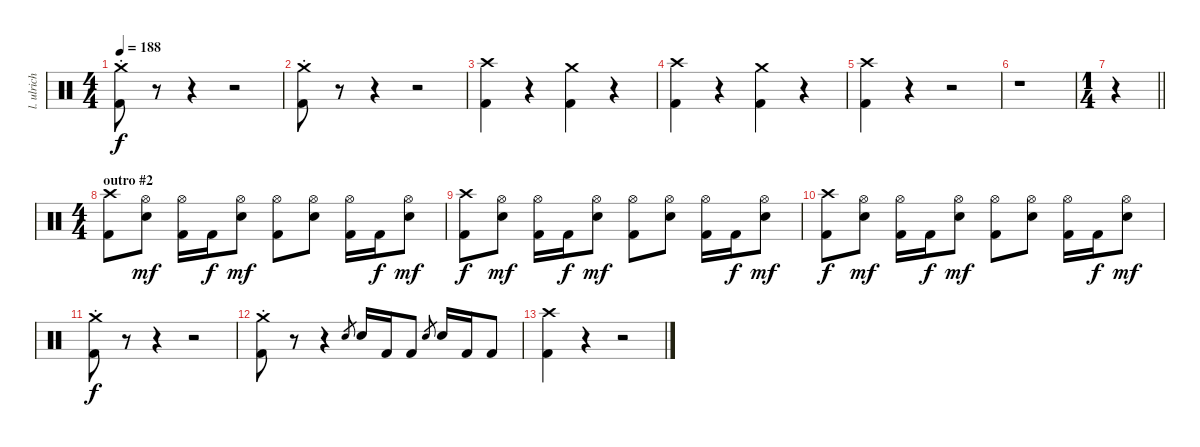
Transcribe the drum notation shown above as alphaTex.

\track ("l. ulrich - drums" "l. ulrich ") {instrument percussion}
\staff {score}
\articulation defaults
\ts (4 4)
\tempo 188
\clef neutral
\ks c
("Crash medium (hit)"{st} "Kick (hit) 2"{st}).8{dy f} r.8 r.4 r.2 |
("Crash medium (hit)"{st} "Kick (hit) 2"{st}).8 r.8 r.4 r.2 |
("Crash high (hit)" "Kick (hit) 2").4 r.4 ("Crash medium (hit)" "Kick (hit) 2").4 r.4 |
("Crash high (hit)" "Kick (hit) 2").4 r.4 ("Crash medium (hit)" "Kick (hit) 2").4 r.4 |
("Crash high (hit)" "Kick (hit) 2").4 r.4 r.2 |
r.1 |
\ts (1 4)
\barLineRight lightlight
r.4 |
\ts (4 4)
\section ("" "outro #2")
("Crash high (hit)" "Kick (hit) 2").8 ("Hi-Hat (open)" "Snare (hit) 2").8{dy mf} ("Hi-Hat (open)" "Kick (hit) 2").16 "Kick (hit) 2".16{dy f} ("Hi-Hat (open)" "Snare (hit) 2").8{dy mf} ("Hi-Hat (open)" "Kick (hit) 2").8 ("Hi-Hat (open)" "Snare (hit) 2").8 ("Hi-Hat (open)" "Kick (hit) 2").16 "Kick (hit) 2".16{dy f} ("Hi-Hat (open)" "Snare (hit) 2").8{dy mf} |
("Crash high (hit)" "Kick (hit) 2").8{dy f} ("Hi-Hat (open)" "Snare (hit) 2").8{dy mf} ("Hi-Hat (open)" "Kick (hit) 2").16 "Kick (hit) 2".16{dy f} ("Hi-Hat (open)" "Snare (hit) 2").8{dy mf} ("Hi-Hat (open)" "Kick (hit) 2").8 ("Hi-Hat (open)" "Snare (hit) 2").8 ("Hi-Hat (open)" "Kick (hit) 2").16 "Kick (hit) 2".16{dy f} ("Hi-Hat (open)" "Snare (hit) 2").8{dy mf} |
("Crash high (hit)" "Kick (hit) 2").8{dy f} ("Hi-Hat (open)" "Snare (hit) 2").8{dy mf} ("Hi-Hat (open)" "Kick (hit) 2").16 "Kick (hit) 2".16{dy f} ("Hi-Hat (open)" "Snare (hit) 2").8{dy mf} ("Hi-Hat (open)" "Kick (hit) 2").8 ("Hi-Hat (open)" "Snare (hit) 2").8 ("Hi-Hat (open)" "Kick (hit) 2").16 "Kick (hit) 2".16{dy f} ("Hi-Hat (open)" "Snare (hit) 2").8{dy mf} |
("Crash medium (hit)"{st} "Kick (hit) 2"{st}).8{dy f} r.8 r.4 r.2 |
("Crash medium (hit)"{st} "Kick (hit) 2"{st}).8 r.8 r.4 "Snare (hit) 2".8{gr} "Snare (hit) 2".16 "Kick (hit) 2".16 "Kick (hit) 2".8 "Snare (hit) 2".8{gr} "Snare (hit) 2".16 "Kick (hit) 2".16 "Kick (hit) 2".8 |
("Crash high (hit)" "Kick (hit) 2").4 r.4 r.2
